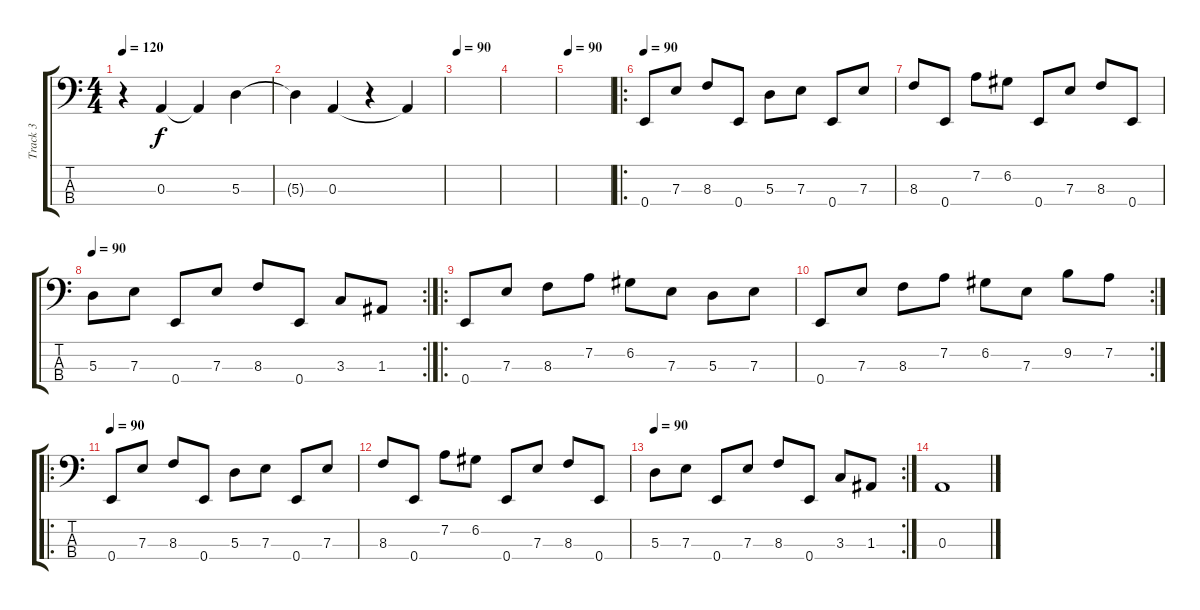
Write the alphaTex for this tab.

\track ("Track 3" "Track 3") {instrument electricbassfinger}
\staff {score tabs}
\tuning (G2 D2 A1 E1) {hide}
\ts (4 4)
\tempo 120
\clef f4
\ks c
r.4{dy f} 0.3.4 0.3{t}.4 5.3.4 |
5.3{t}.4 0.3.4 r.4 0.3{t}.4 |
\tempo 90
|
|
\tempo 90
|
\ro
\tempo 90
0.4.8 7.3.8 8.3.8 0.4.8 5.3.8 7.3.8 0.4.8 7.3.8 |
8.3.8 0.4.8 7.2.8 6.2.8 0.4.8 7.3.8 8.3.8 0.4.8 |
\rc 2
\tempo 90
5.3.8 7.3.8 0.4.8 7.3.8 8.3.8 0.4.8 3.3.8 1.3.8 |
\ro
0.4.8 7.3.8 8.3.8 7.2.8 6.2.8 7.3.8 5.3.8 7.3.8 |
\rc 2
0.4.8 7.3.8 8.3.8 7.2.8 6.2.8 7.3.8 9.2.8 7.2.8 |
\ro
\tempo 90
0.4.8 7.3.8 8.3.8 0.4.8 5.3.8 7.3.8 0.4.8 7.3.8 |
8.3.8 0.4.8 7.2.8 6.2.8 0.4.8 7.3.8 8.3.8 0.4.8 |
\rc 2
\tempo 90
5.3.8 7.3.8 0.4.8 7.3.8 8.3.8 0.4.8 3.3.8 1.3.8 |
0.3.1
